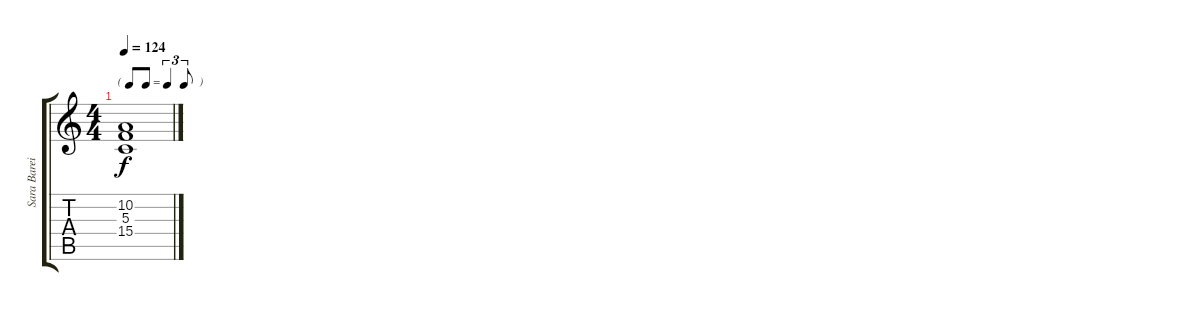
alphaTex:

\track ("Sara Bareilles - Piano (RH)" "Sara Barei") {instrument acousticgrandpiano}
\staff {score tabs}
\tuning (E4 B3 G3 D3 A2 E2) {hide}
\ts (4 4)
\tf triplet8th
\tempo 124
\clef g2
\ks c
(10.2{t} 5.3{t} 15.4{t}).1{dy f}
